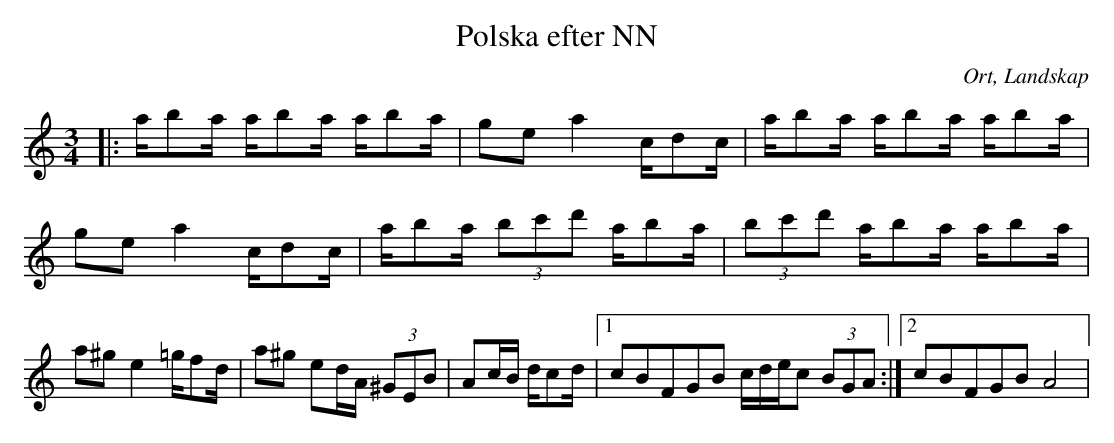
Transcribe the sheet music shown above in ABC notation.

X:1
T:Polska efter NN
O:Ort, Landskap
M:3/4
L:1/8
K:C
|: a/ba/ a/ba/ a/ba/ | ge a2 c/dc/ |a/ba/ a/ba/ a/ba/| ge a2 c/dc/ | a/ba/ (3bc'd' a/ba/|(3bc'd' a/ba/ a/ba/| a^g e2 =g/fd/ |a^g ed/A/ (3^GEB| Ac/B/ d/cd/|1 c2/5B2/5F2/5G2/5B2/5 c/d/e/c (3BGA :|2 c2/5B2/5F2/5G2/5B2/5 A4|
